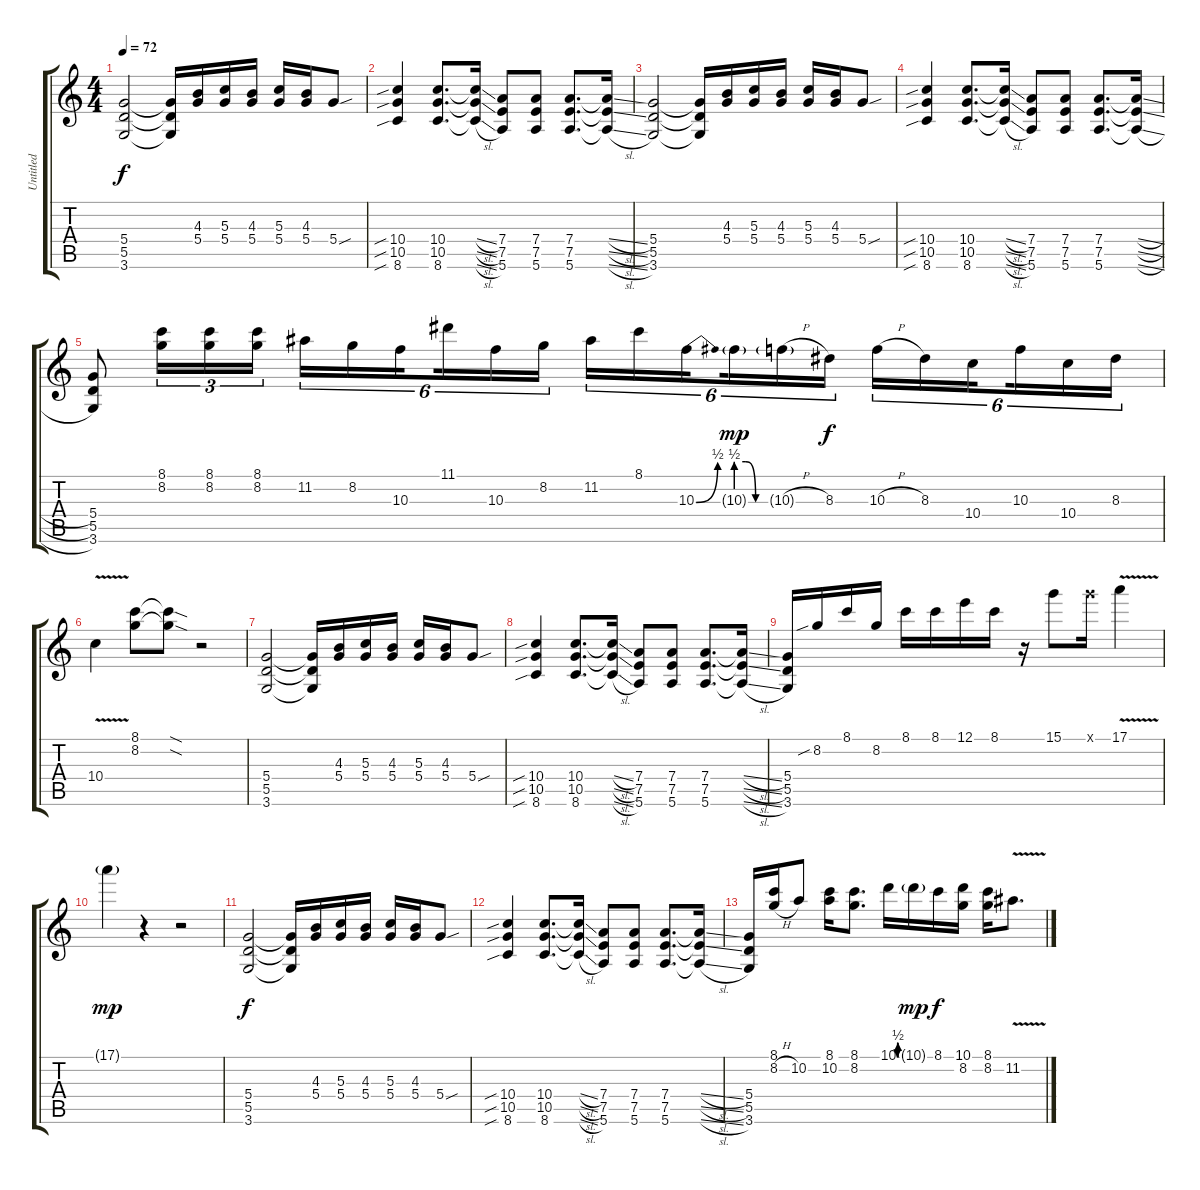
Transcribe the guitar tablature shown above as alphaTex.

\track ("Untitled" "Untitled") {instrument distortionguitar}
\staff {score tabs}
\tuning (E4 B3 G3 D3 A2 E2) {hide}
\ts (4 4)
\tempo 72
\clef g2
\ks c
(5.4 5.5 3.6).2{dy f} (5.4{t} 5.5{t} 3.6{t}).16 (4.3 5.4).16 (5.3 5.4).16 (4.3 5.4).16 (5.3 5.4).16 (4.3 5.4).16 5.4{sou}.8 |
(10.4{sib} 10.5{sib} 8.6{sib}).4 (10.4 10.5 8.6).8{d} (10.4{sl t} 10.5{sl t} 8.6{sl t}).16 (7.4 7.5 5.6).8 (7.4 7.5 5.6).8 (7.4 7.5 5.6).8{d} (7.4{sl t} 7.5{sl t} 5.6{sl t}).16 |
(5.4 5.5 3.6).2 (5.4{t} 5.5{t} 3.6{t}).16 (4.3 5.4).16 (5.3 5.4).16 (4.3 5.4).16 (5.3 5.4).16 (4.3 5.4).16 5.4{sou}.8 |
(10.4{sib} 10.5{sib} 8.6{sib}).4 (10.4 10.5 8.6).8{d} (10.4{sl t} 10.5{sl t} 8.6{sl t}).16 (7.4 7.5 5.6).8 (7.4 7.5 5.6).8 (7.4 7.5 5.6).8{d} (7.4{sl t} 7.5{sl t} 5.6{sl t}).16 |
(5.4 5.5 3.6).8 (8.1 8.2).16{tu (3 2)} (8.1 8.2).16{tu (3 2)} (8.1 8.2).16{tu (3 2)} 11.2.16{tu (6 4)} 8.2.16{tu (6 4)} 10.3.16{tu (6 4) beam splitsecondary} 11.1.16{tu (6 4)} 10.3.16{tu (6 4)} 8.2.16{tu (6 4)} 11.2.16{tu (6 4)} 8.1.16{tu (6 4)} 10.3{be (bend 0 0 60 2)}.16{tu (6 4) beam splitsecondary} 10.3{be (custom 0 2 20 2 40 0 60 0) g}.16{tu (6 4) dy mp} 10.3{h g}.16{tu (6 4)} 8.3.16{tu (6 4) dy f} 10.3{h}.16{tu (6 4)} 8.3.16{tu (6 4)} 10.4.16{tu (6 4) beam splitsecondary} 10.3.16{tu (6 4)} 10.4.16{tu (6 4)} 8.3.16{tu (6 4)} |
10.4{v}.4 (8.1 8.2).8 (8.1{sod t} 8.2{sod t}).8 r.2 |
(5.4 5.5 3.6).2 (5.4{t} 5.5{t} 3.6{t}).16 (4.3 5.4).16 (5.3 5.4).16 (4.3 5.4).16 (5.3 5.4).16 (4.3 5.4).16 5.4{sou}.8 |
(10.4{sib} 10.5{sib} 8.6{sib}).4 (10.4 10.5 8.6).8{d} (10.4{sl t} 10.5{sl t} 8.6{sl t}).16 (7.4 7.5 5.6).8 (7.4 7.5 5.6).8 (7.4 7.5 5.6).8{d} (7.4{sl t} 7.5{sl t} 5.6{sl t}).16 |
(5.4 5.5 3.6).16 8.2{sib}.16 8.1.16 8.2.16 8.1.16 8.1.16 12.1.16 8.1.16 r.16 15.1.8 15.1{x}.16 17.1{v}.4 |
17.1{g}.4{dy mp} r.4 r.2 |
(5.4 5.5 3.6).2{dy f} (5.4{t} 5.5{t} 3.6{t}).16 (4.3 5.4).16 (5.3 5.4).16 (4.3 5.4).16 (5.3 5.4).16 (4.3 5.4).16 5.4{sou}.8 |
(10.4{sib} 10.5{sib} 8.6{sib}).4 (10.4 10.5 8.6).8{d} (10.4{sl t} 10.5{sl t} 8.6{sl t}).16 (7.4 7.5 5.6).8 (7.4 7.5 5.6).8 (7.4 7.5 5.6).8{d} (7.4{sl t} 7.5{sl t} 5.6{sl t}).16 |
(5.4 5.5 3.6).16 (8.1 8.2{h}).16 10.2.8 (8.1 10.2).16 (8.1 8.2).8{d} 10.1{be (custom 0 0 10 2 25 2 40 0 60 0)}.16 10.1{g}.16{dy mp} 8.1.16{dy f} (10.1 8.2).16 (8.1 8.2).16 11.2{v}.8{d}
